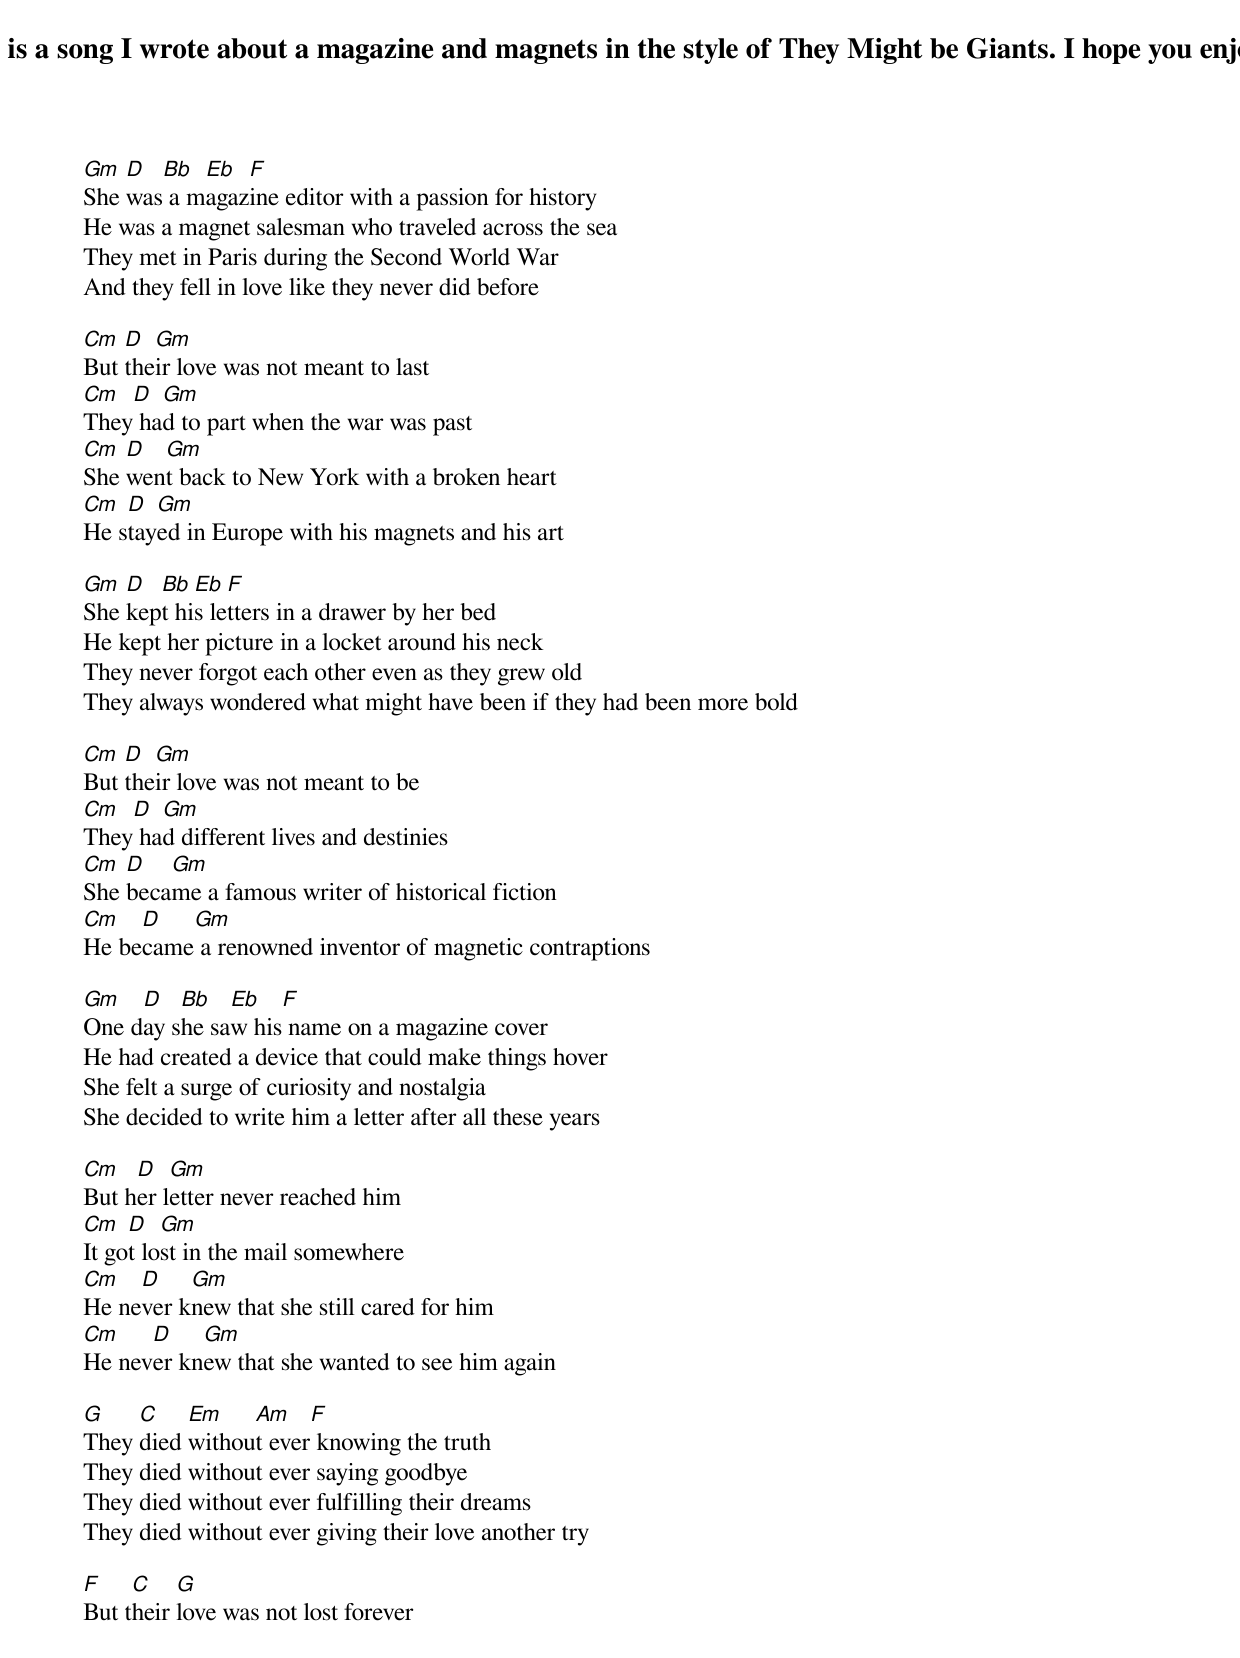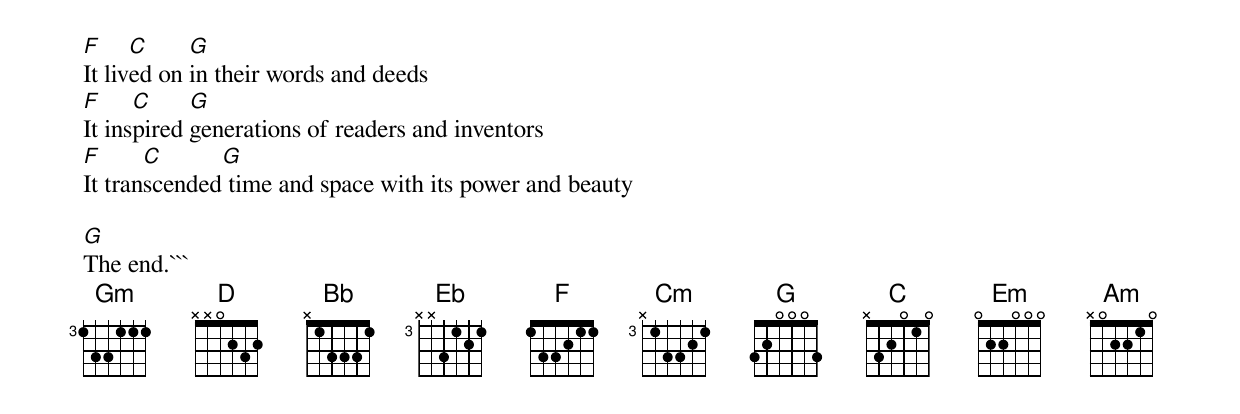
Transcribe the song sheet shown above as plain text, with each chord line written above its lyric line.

Here is a song I wrote about a magazine and magnets in the style of They Might be Giants. I hope you enjoy it!

Gm  D  Bb  Eb  F
She was a magazine editor with a passion for history
He was a magnet salesman who traveled across the sea
They met in Paris during the Second World War
And they fell in love like they never did before

Cm  D  Gm
But their love was not meant to last
Cm  D  Gm
They had to part when the war was past
Cm  D  Gm
She went back to New York with a broken heart
Cm  D  Gm
He stayed in Europe with his magnets and his art

Gm  D  Bb  Eb  F
She kept his letters in a drawer by her bed
He kept her picture in a locket around his neck
They never forgot each other even as they grew old
They always wondered what might have been if they had been more bold

Cm  D  Gm
But their love was not meant to be
Cm  D  Gm
They had different lives and destinies
Cm  D   Gm
She became a famous writer of historical fiction
Cm   D   Gm
He became a renowned inventor of magnetic contraptions

Gm   D   Bb   Eb   F
One day she saw his name on a magazine cover
He had created a device that could make things hover
She felt a surge of curiosity and nostalgia
She decided to write him a letter after all these years

Cm   D   Gm
But her letter never reached him
Cm   D   Gm
It got lost in the mail somewhere
Cm   D    Gm
He never knew that she still cared for him
Cm    D    Gm
He never knew that she wanted to see him again

G    C    Em    Am    F
They died without ever knowing the truth
They died without ever saying goodbye
They died without ever fulfilling their dreams
They died without ever giving their love another try

F    C    G
But their love was not lost forever
F     C     G
It lived on in their words and deeds
F     C     G
It inspired generations of readers and inventors
F      C      G
It transcended time and space with its power and beauty

G
The end.```
